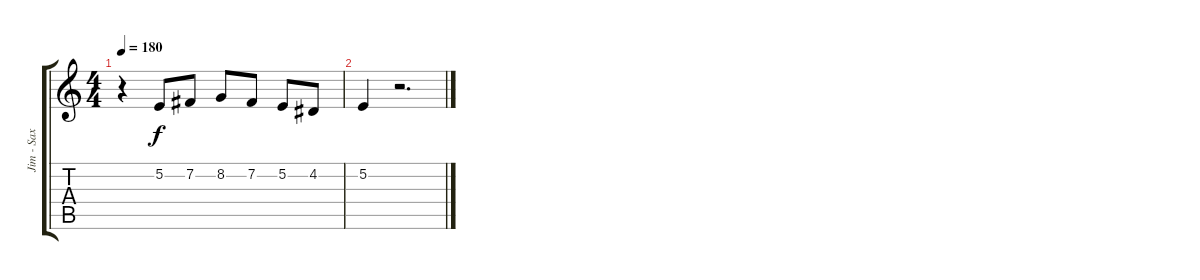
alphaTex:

\track ("Jim - Sax" "Jim - Sax") {instrument tenorsax}
\staff {score tabs}
\tuning (E4 B3 G3 D3 A2 E2) {hide}
\ts (4 4)
\tempo 180
\clef g2
\ks c
r.4{dy f} 5.2.8 7.2.8 8.2.8 7.2.8 5.2.8 4.2.8 |
5.2.4 r.2{d}
